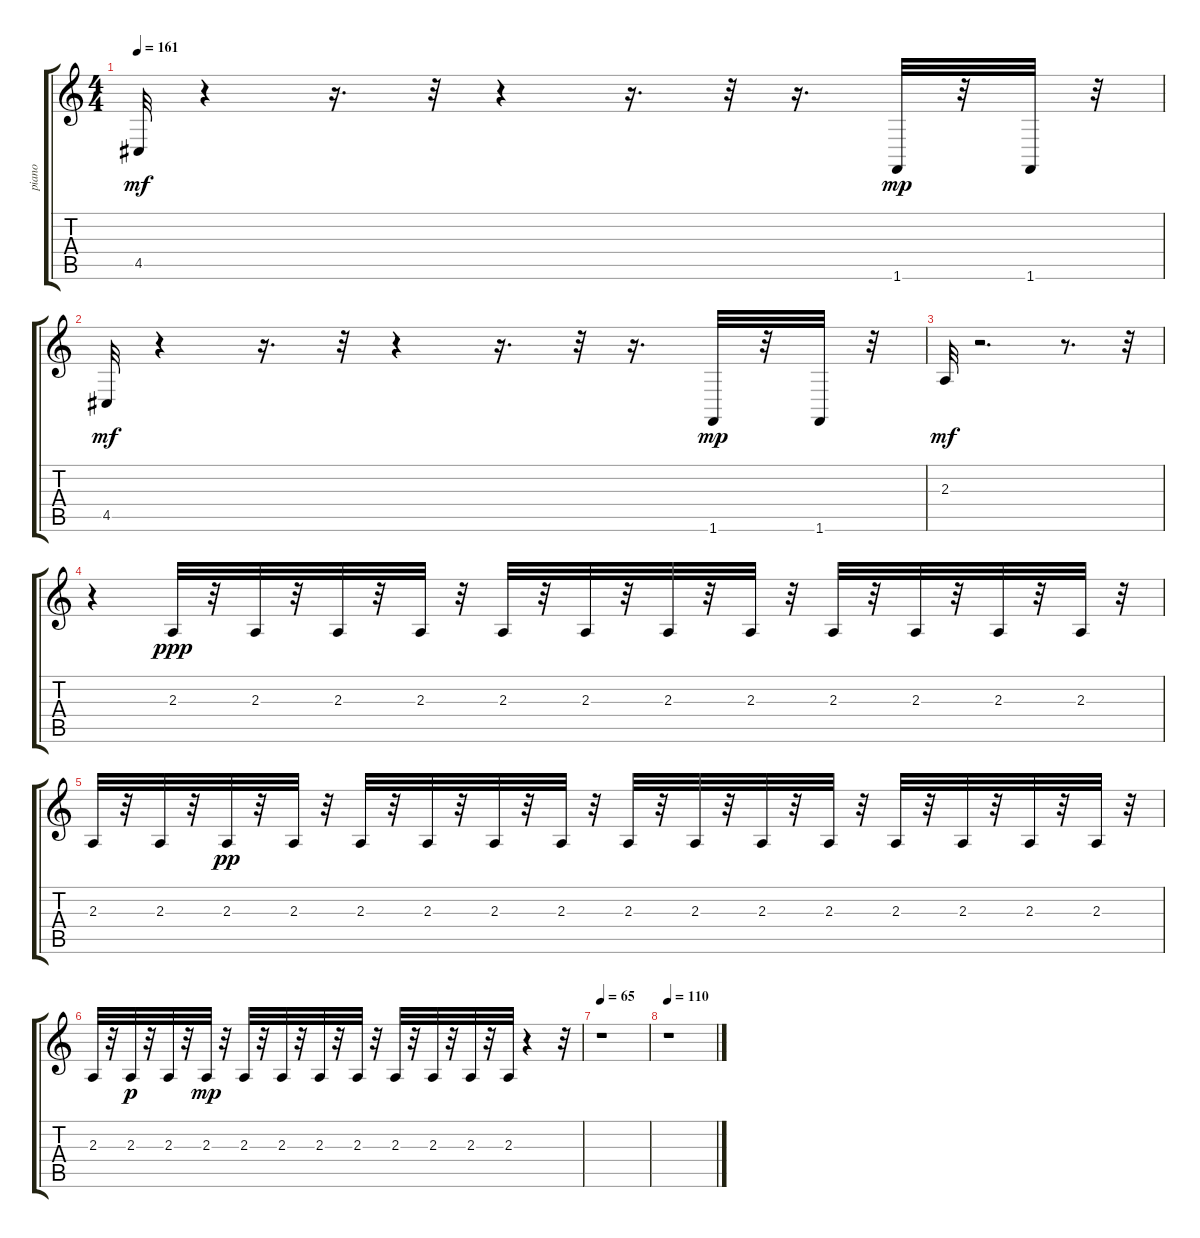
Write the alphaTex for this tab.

\track ("piano" "piano") {instrument acousticgrandpiano}
\staff {score tabs}
\tuning (E4 B3 G3 D3 A2 E2) {hide}
\ts (4 4)
\tempo 161
\clef g2
\ks c
4.5.32{dy mf} r.4 r.16{d} r.32 r.4 r.16{d} r.32 r.16{d} 1.6.32{dy mp} r.32 1.6.32 r.32 |
4.5.32{dy mf} r.4 r.16{d} r.32 r.4 r.16{d} r.32 r.16{d} 1.6.32{dy mp} r.32 1.6.32 r.32 |
2.3.32{dy mf} r.2{d} r.8{d} r.32 |
r.4 2.3.32{dy ppp} r.32 2.3.32 r.32 2.3.32 r.32 2.3.32 r.32 2.3.32 r.32 2.3.32 r.32 2.3.32 r.32 2.3.32 r.32 2.3.32 r.32 2.3.32 r.32 2.3.32 r.32 2.3.32 r.32 |
2.3.32 r.32 2.3.32 r.32 2.3.32{dy pp} r.32 2.3.32 r.32 2.3.32 r.32 2.3.32 r.32 2.3.32 r.32 2.3.32 r.32 2.3.32 r.32 2.3.32 r.32 2.3.32 r.32 2.3.32 r.32 2.3.32 r.32 2.3.32 r.32 2.3.32 r.32 2.3.32 r.32 |
2.3.32 r.32 2.3.32{dy p} r.32 2.3.32 r.32 2.3.32{dy mp} r.32 2.3.32 r.32 2.3.32 r.32 2.3.32 r.32 2.3.32 r.32 2.3.32 r.32 2.3.32 r.32 2.3.32 r.32 2.3.32 r.4 r.32 |
\tempo 65
r.1 |
\tempo 110
r.1
